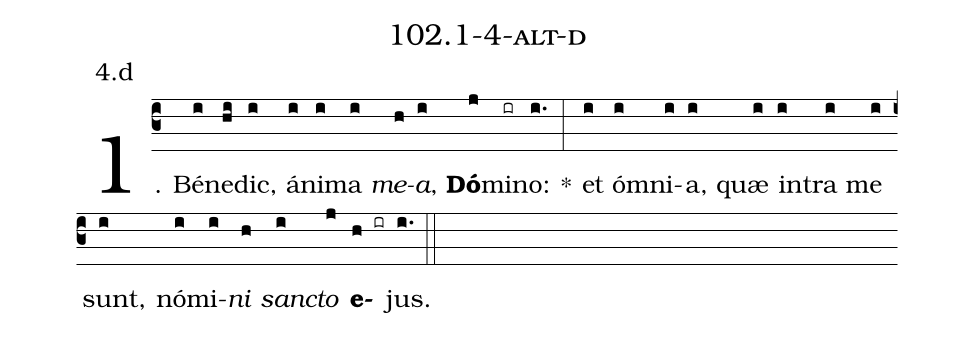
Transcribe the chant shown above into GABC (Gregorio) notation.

name: 102.1-4-alt-d;
annotation: 4.d;
%%
(c3)1. Bé(i)ne(hi)dic,(i) á(i)ni(i)ma(i) <i>me</i>(h)<i>a</i>,(i) <b>Dó</b>(j)mi(ir)no:(i.) *(:) et(i) óm(i)ni(i)a,(i) quæ(i) in(i)tra(i) me(i) sunt,(i) nó(i)mi(i)<i>ni</i>(h) <i>sanc</i>(i)<i>to</i>(j) <b>e</b>(h ir)jus.(i.) (::)
